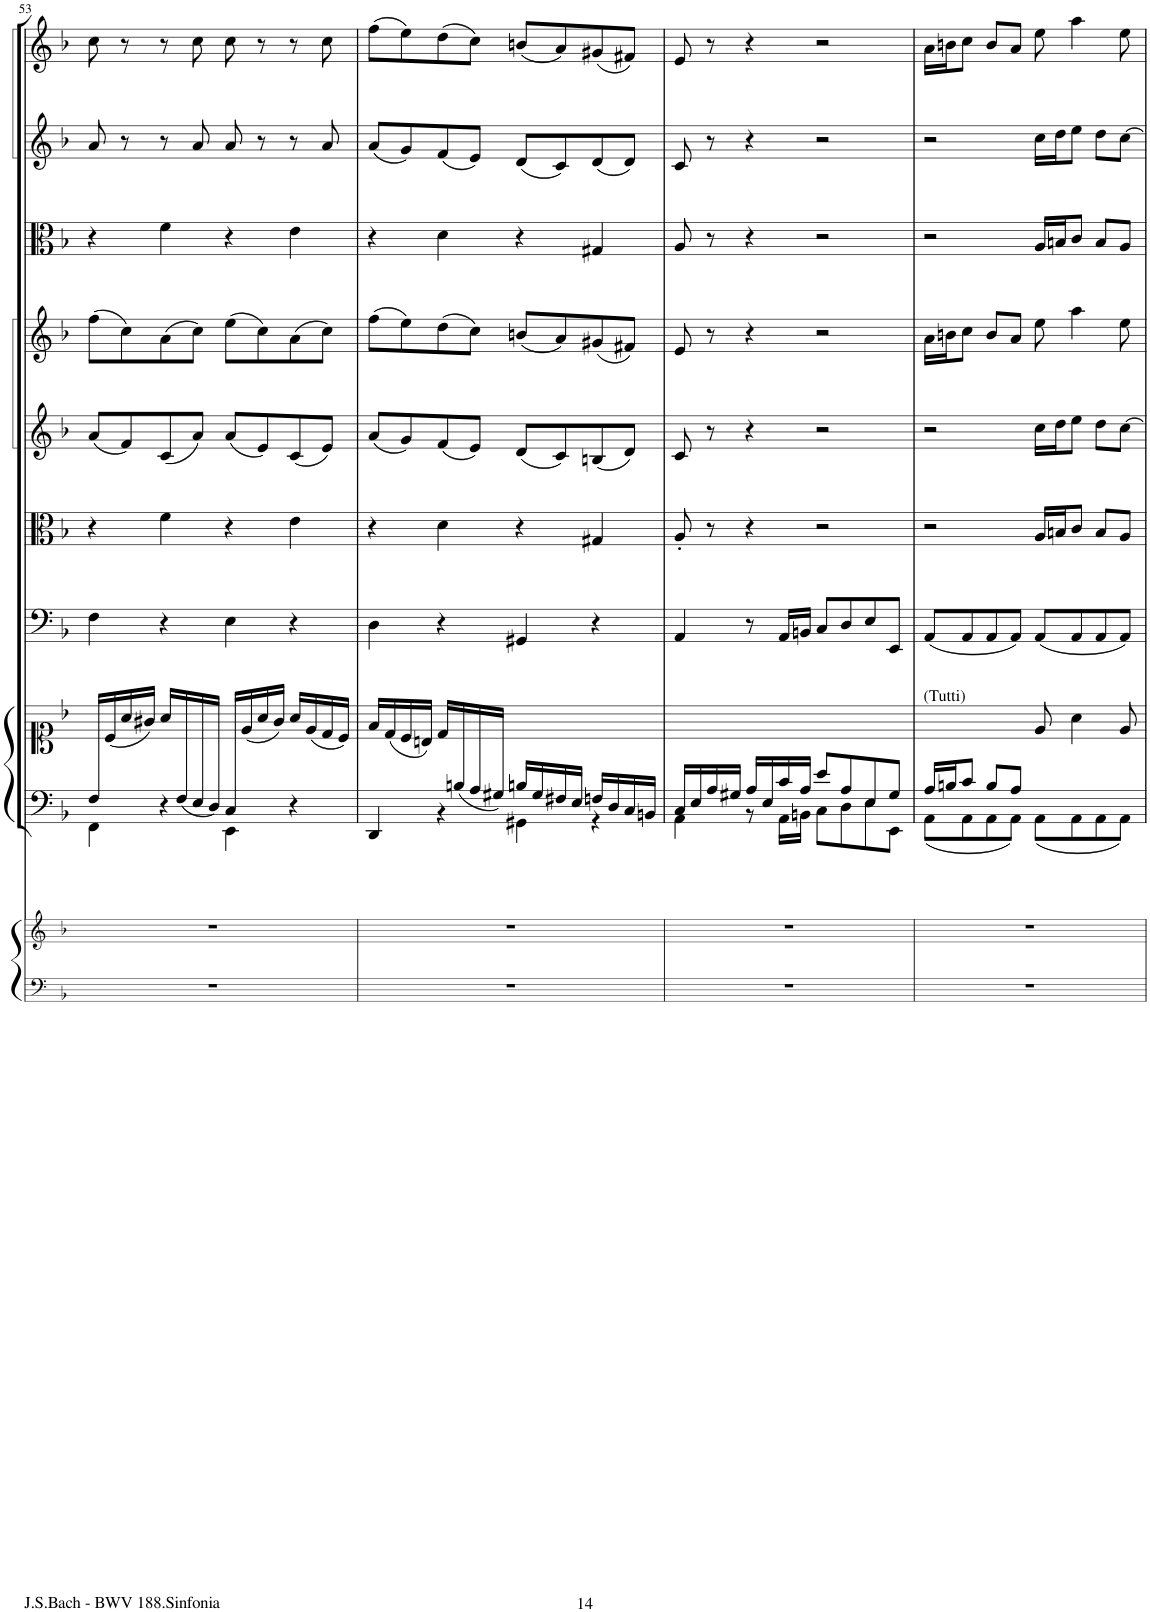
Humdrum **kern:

**kern	**kern	**kern	**kern	**kern	**kern	**kern	**kern	**kern	**kern	**kern
*part9	*part9	*part8	*part8	*part7	*part6	*part5	*part4	*part3	*part2	*part1
*staff11	*staff10	*staff9	*staff8	*staff7	*staff6	*staff5	*staff4	*staff3	*staff2	*staff1
*I"Piano reduction	*	*I"Organo	*	*I"Continuo	*I"Viola	*I"Violino II	*I"Violino I	*I"Taille	*I"Oboe II	*I"Oboe I
*I'Pno	*	*	*	*	*I'Vla	*I'Vln	*I'Vln	*	*I'Ob	*I'Ob
!!LO:PB:g=z
*clefF4	*clefG2	*clefF4	*clefC1	*clefF4	*clefC3	*clefG2	*clefG2	*clefC3	*clefG2	*clefG2
*k[b-]	*k[b-]	*k[b-]	*k[b-]	*k[b-]	*k[b-]	*k[b-]	*k[b-]	*k[b-]	*k[b-]	*k[b-]
*M4/4	*M4/4	*M4/4	*M4/4	*M4/4	*M4/4	*M4/4	*M4/4	*M4/4	*M4/4	*M4/4
*met(c)	*met(c)	*met(c)	*met(c)	*met(c)	*met(c)	*met(c)	*met(c)	*met(c)	*met(c)	*met(c)
=53	=53	=53	=53	=53	=53	=53	=53	=53	=53	=53
*	*	*^	*	*	*	*	*	*	*	*
1r	1r	16F/LL	4FF\	16ryy	4F\	4r	(8a/L	(8ff\L	4r	8a/	8cc\
.	.	4ryy	.	(<16c/	.	.	.	.	.	.	.
.	.	.	.	16a/	.	.	8f/)	8cc\)	.	8r	8r
.	.	.	.	16g#X/JJ)	.	.	.	.	.	.	.
.	.	.	4r	16a/LL	4r	4f\	(8c/	(8a\	4f\	8r	8r
.	.	16F/	.	4ryy	.	.	.	.	.	.	.
.	.	16E/	.	.	.	.	8a/J)	8cc\J)	.	8a/	8cc\
.	.	16D/JJ	.	.	.	.	.	.	.	.	.
.	.	16C/LL	4EE\	.	4E\	4r	(8a/L	(8ee\L	4r	8a/	8cc\
.	.	4..ryy	.	(<16e/	.	.	.	.	.	.	.
.	.	.	.	16a/	.	.	8e/)	8cc\)	.	8r	8r
.	.	.	.	16g#/JJ)	.	.	.	.	.	.	.
.	.	.	4r	16a/LL	4r	4e\	(8c/	(8a\	4e\	8r	8r
.	.	.	.	(16e/	.	.	.	.	.	.	.
.	.	.	.	16d/	.	.	8e/J)	8cc\J)	.	8a/	8cc\
.	.	.	.	16c/JJ)	.	.	.	.	.	.	.
=54	=54	=54	=54	=54	=54	=54	=54	=54	=54	=54	=54
*	*	*	*	*^	*	*	*	*	*	*	*
1r	1r	16ryy	4DD/	1ryy	16f/LL	4D\	4r	(8a/L	(8ff\L	4r	(8a/L	(8ff\L
.	.	.	.	.	(<16d/	.	.	.	.	.	.	.
.	.	.	.	.	16c/	.	.	8g/)	8ee\)	.	8g/)	8ee\)
.	.	.	.	.	16Bn/JJ)	.	.	.	.	.	.	.
.	.	.	4r	.	16d/LL	4r	4d\	(8f/	(8dd\	4d\	(8f/	(8dd\
.	.	16Bn/	.	.	2ryy	.	.	.	.	.	.	.
.	.	16A/	.	.	.	.	.	8e/J)	8cc\J)	.	8e/J)	8cc\J)
.	.	16G#X/JJ	.	.	.	.	.	.	.	.	.	.
.	.	16Bn/LL	4GG#X\	.	.	4GG#X/	4r	(8d/L	(8bn/L	4r	(8d/L	(8bn/L
.	.	16G#/	.	.	.	.	.	.	.	.	.	.
.	.	16F#X/	.	.	.	.	.	8c/)	8a/)	.	8c/)	8a/)
.	.	16E/JJ	.	.	.	.	.	.	.	.	.	.
.	.	16Fn/LL	4r	.	.	4r	4G#X/	(8Bn/	(8g#X/	4G#X/	(8d/	(8g#X/
.	.	16D/	.	.	8.ryy	.	.	.	.	.	.	.
.	.	16C/	.	.	.	.	.	8d/J)	8f#X/J)	.	8d/J)	8f#X/J)
.	.	16BBn/JJ	.	.	.	.	.	.	.	.	.	.
*	*	*	*	*v	*v	*	*	*	*	*	*	*
=55	=55	=55	=55	=55	=55	=55	=55	=55	=55	=55	=55
1r	1r	16C/LL	4AA\	1ryy	4AA/	8A'/	8c/	8e/	8A/	8c/	8e/
.	.	16E/	.	.	.	.	.	.	.	.	.
.	.	16A/	.	.	.	8r	8r	8r	8r	8r	8r
.	.	16G#X/JJ	.	.	.	.	.	.	.	.	.
.	.	16A/LL	8r	.	8r	4r	4r	4r	4r	4r	4r
.	.	16E/	.	.	.	.	.	.	.	.	.
.	.	16c/	16AA\LL	.	16AA/LL	.	.	.	.	.	.
.	.	16A/JJ	16BBn\JJ	.	16BBn/JJ	.	.	.	.	.	.
.	.	8e/L	8C\L	.	8C/L	2r	2r	2r	2r	2r	2r
.	.	8A/	8D\	.	8D/	.	.	.	.	.	.
.	.	8E/	8E\	.	8E/	.	.	.	.	.	.
.	.	8G#/J	8EE\J	.	8EE/J	.	.	.	.	.	.
=56	=56	=56	=56	=56	=56	=56	=56	=56	=56	=56	=56
!	!	!	!	!LO:TX:a:t=(Tutti)	!	!	!	!	!	!	!
1r	1r	16A/LL	8AA\L	2ryy	(8AA/L	2r	2r	16a\LL	2r	2r	16a\LL
.	.	16Bn/J	.	.	.	.	.	16bn\J	.	.	16bn\J
.	.	8c/J	8AA\	.	8AA/	.	.	8cc\J	.	.	8cc\J
.	.	8B/L	8AA\	.	8AA/	.	.	8b/L	.	.	8b/L
.	.	8A/J	8AA\J	.	8AA/J)	.	.	8a/J	.	.	8a/J
.	.	2ryy	8AA\L	8e/	(8AA/L	16A/LL	16cc\LL	8ee\	16A/LL	16cc\LL	8ee\
.	.	.	.	.	.	16Bn/J	16dd\J	.	16Bn/J	16dd\J	.
.	.	.	8AA\	4a\	8AA/	8c/J	8ee\J	4aa\	8c/J	8ee\J	4aa\
.	.	.	8AA\	.	8AA/	8B/L	8dd\L	.	8B/L	8dd\L	.
.	.	.	8AA\J	8e/	8AA/J)	8A/J	[8cc\J	8ee\	8A/J	[8cc\J	8ee\
*	*	*v	*v	*	*	*	*	*	*	*	*
=	=	=	=	=	=	=	=	=	=	=
*-	*-	*-	*-	*-	*-	*-	*-	*-	*-	*-
